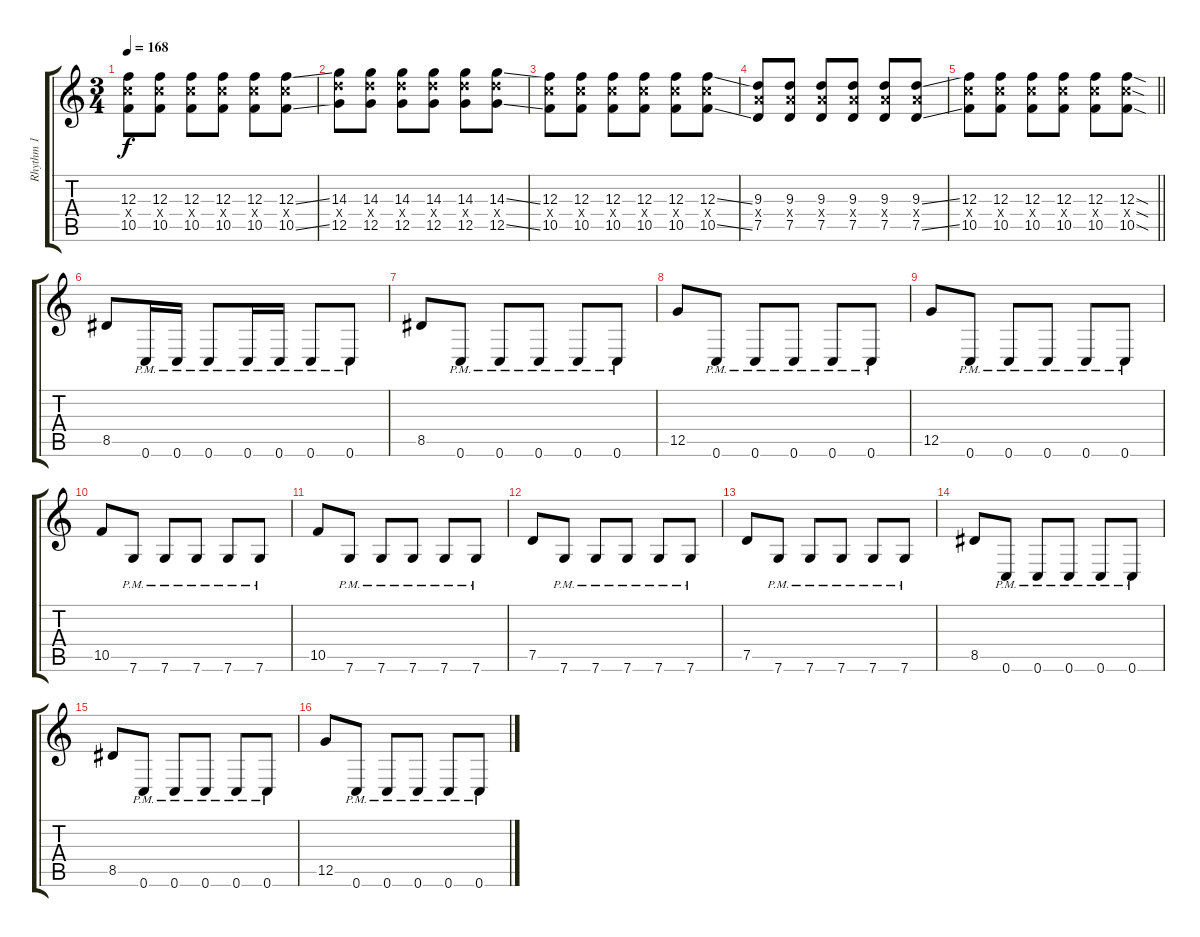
\track ("Rhythm 1" "Rhythm 1") {instrument distortionguitar}
\staff {score tabs}
\tuning (D4 A3 F3 C3 G2 C2) {hide}
\ts (3 4)
\tempo 168
\clef g2
\ks c
(12.3 12.4{x} 10.5).8{dy f} (12.3 12.4{x} 10.5).8 (12.3 12.4{x} 10.5).8 (12.3 12.4{x} 10.5).8 (12.3 12.4{x} 10.5).8 (12.3{ss} 12.4{x} 10.5{ss}).8 |
(14.3 14.4{x} 12.5).8 (14.3 14.4{x} 12.5).8 (14.3 14.4{x} 12.5).8 (14.3 14.4{x} 12.5).8 (14.3 14.4{x} 12.5).8 (14.3{ss} 14.4{x} 12.5{ss}).8 |
(12.3 12.4{x} 10.5).8 (12.3 12.4{x} 10.5).8 (12.3 12.4{x} 10.5).8 (12.3 12.4{x} 10.5).8 (12.3 12.4{x} 10.5).8 (12.3{ss} 12.4{x} 10.5{ss}).8 |
(9.3 9.4{x} 7.5).8 (9.3 9.4{x} 7.5).8 (9.3 9.4{x} 7.5).8 (9.3 9.4{x} 7.5).8 (9.3 9.4{x} 7.5).8 (9.3{ss} 9.4{x} 7.5{ss}).8 |
\barLineRight lightlight
(12.3 12.4{x} 10.5).8 (12.3 12.4{x} 10.5).8 (12.3 12.4{x} 10.5).8 (12.3 12.4{x} 10.5).8 (12.3 12.4{x} 10.5).8 (12.3{sod} 12.4{sod x} 10.5{sod}).8 |
8.5.8 0.6{pm}.16 0.6{pm}.16 0.6{pm}.8 0.6{pm}.16 0.6{pm}.16 0.6{pm}.8 0.6{pm}.8 |
8.5.8 0.6{pm}.8 0.6{pm}.8 0.6{pm}.8 0.6{pm}.8 0.6{pm}.8 |
12.5.8 0.6{pm}.8 0.6{pm}.8 0.6{pm}.8 0.6{pm}.8 0.6{pm}.8 |
12.5.8 0.6{pm}.8 0.6{pm}.8 0.6{pm}.8 0.6{pm}.8 0.6{pm}.8 |
10.5.8 7.6{pm}.8 7.6{pm}.8 7.6{pm}.8 7.6{pm}.8 7.6{pm}.8 |
10.5.8 7.6{pm}.8 7.6{pm}.8 7.6{pm}.8 7.6{pm}.8 7.6{pm}.8 |
7.5.8 7.6{pm}.8 7.6{pm}.8 7.6{pm}.8 7.6{pm}.8 7.6{pm}.8 |
7.5.8 7.6{pm}.8 7.6{pm}.8 7.6{pm}.8 7.6{pm}.8 7.6{pm}.8 |
8.5.8 0.6{pm}.8 0.6{pm}.8 0.6{pm}.8 0.6{pm}.8 0.6{pm}.8 |
8.5.8 0.6{pm}.8 0.6{pm}.8 0.6{pm}.8 0.6{pm}.8 0.6{pm}.8 |
12.5.8 0.6{pm}.8 0.6{pm}.8 0.6{pm}.8 0.6{pm}.8 0.6{pm}.8
